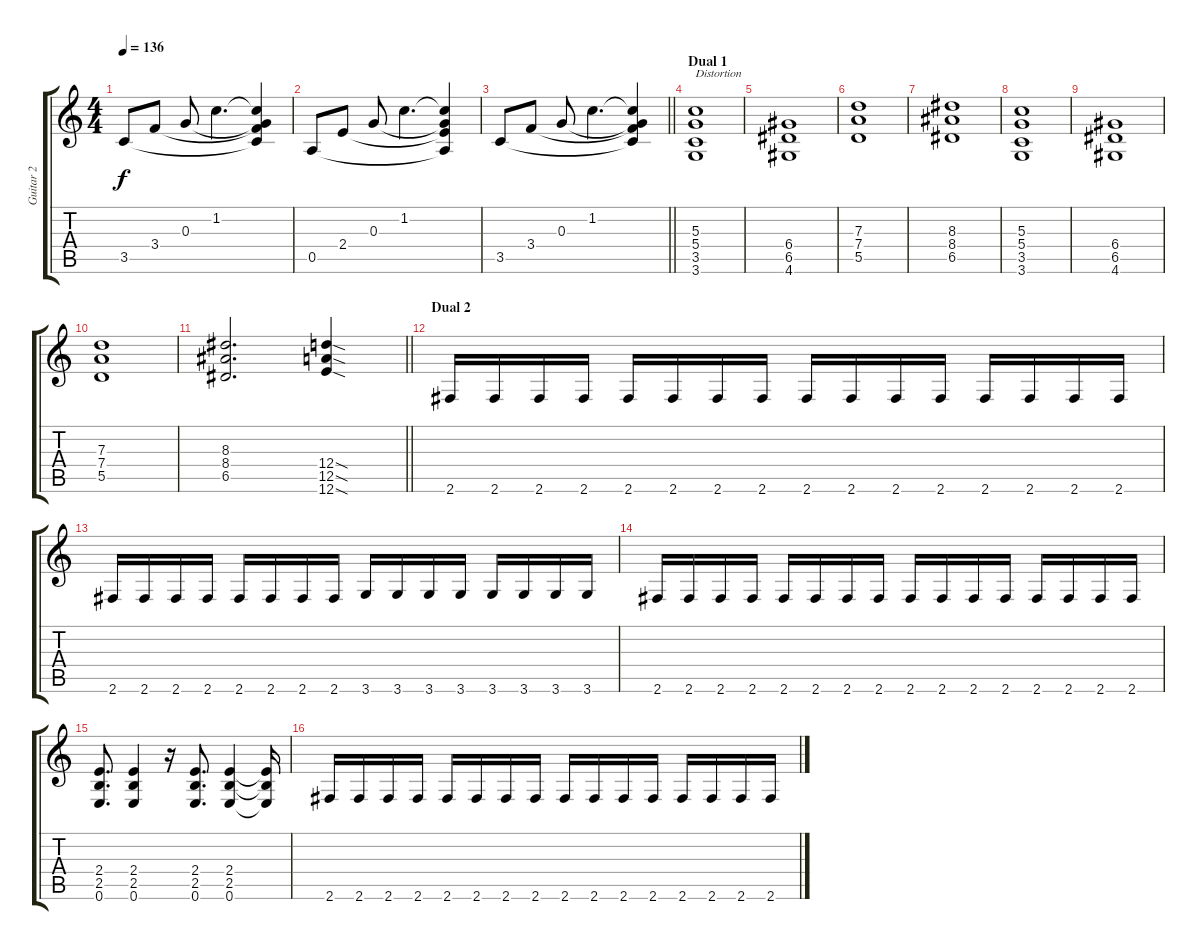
\track ("Guitar 2" "Guitar 2") {instrument distortionguitar}
\staff {score tabs}
\tuning (E4 B3 G3 D3 A2 E2) {hide}
\ts (4 4)
\tempo 136
\clef g2
\ks c
3.5.8{dy f} 3.4.8 0.3.8 1.2.4{d} (1.2{t} 0.3{t} 3.4{t} 3.5{t}).4 |
0.5.8 2.4.8 0.3.8 1.2.4{d} (1.2{t} 0.3{t} 2.4{t} 0.5{t}).4 |
\barLineRight lightlight
3.5.8 3.4.8 0.3.8 1.2.4{d} (1.2{t} 0.3{t} 3.4{t} 3.5{t}).4 |
\section ("" "Dual 1")
(5.3 5.4 3.5 3.6).1{txt "Distortion" instrument distortionguitar} |
(6.4 6.5 4.6).1 |
(7.3 7.4 5.5).1 |
(8.3 8.4 6.5).1 |
(5.3 5.4 3.5 3.6).1 |
(6.4 6.5 4.6).1 |
(7.3 7.4 5.5).1 |
\barLineRight lightlight
(8.3 8.4 6.5).2{d} (12.4{sod} 12.5{sod} 12.6{sod}).4 |
\section ("" "Dual 2")
2.6.16 2.6.16 2.6.16 2.6.16 2.6.16 2.6.16 2.6.16 2.6.16 2.6.16 2.6.16 2.6.16 2.6.16 2.6.16 2.6.16 2.6.16 2.6.16 |
2.6.16 2.6.16 2.6.16 2.6.16 2.6.16 2.6.16 2.6.16 2.6.16 3.6.16 3.6.16 3.6.16 3.6.16 3.6.16 3.6.16 3.6.16 3.6.16 |
2.6.16 2.6.16 2.6.16 2.6.16 2.6.16 2.6.16 2.6.16 2.6.16 2.6.16 2.6.16 2.6.16 2.6.16 2.6.16 2.6.16 2.6.16 2.6.16 |
(2.4 2.5 0.6).8{d} (2.4 2.5 0.6).4 r.16 (2.4 2.5 0.6).8{d} (2.4 2.5 0.6).4 (2.4{t} 2.5{t} 0.6{t}).16 |
2.6.16 2.6.16 2.6.16 2.6.16 2.6.16 2.6.16 2.6.16 2.6.16 2.6.16 2.6.16 2.6.16 2.6.16 2.6.16 2.6.16 2.6.16 2.6.16
